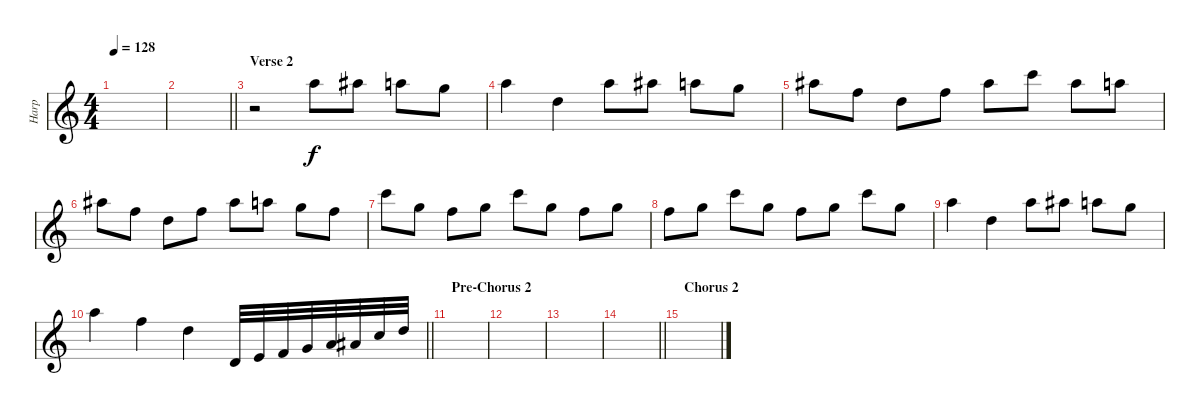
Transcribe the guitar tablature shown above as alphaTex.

\track ("Harp" "Harp") {instrument orchestralharp}
\staff {score}
\tuning (E4 B3 G3 D3 A2 E2) {hide}
\ts (4 4)
\tempo 128
\clef g2
\ks c
|
\barLineRight lightlight
|
\section ("" "Verse 2")
r.2 17.1.8 18.1.8 22.2.8 20.2.8 |
22.2.4 10.1.4 17.1.8 23.2.8 22.2.8 20.2.8 |
18.1.8 13.1.8 10.1.8 18.2.8 18.1.8 20.1.8 18.1.8 17.1.8 |
18.1.8 13.1.8 10.1.8 18.2.8 18.1.8 17.1.8 15.1.8 13.1.8 |
20.1.8 15.1.8 13.1.8 15.1.8 20.1.8 15.1.8 13.1.8 15.1.8 |
13.1.8 15.1.8 20.1.8 15.1.8 13.1.8 15.1.8 20.1.8 15.1.8 |
17.1.4 10.1.4 17.1.8 18.1.8 17.1.8 15.1.8 |
\barLineRight lightlight
17.1.4 13.1.4 10.1.4 3.2.32 0.1.32 1.1.32 3.1.32 5.1.32 6.1.32 8.1.32 10.1.32 |
\section ("" "Pre-Chorus 2")
|
|
|
\barLineRight lightlight
|
\section ("" "Chorus 2")
